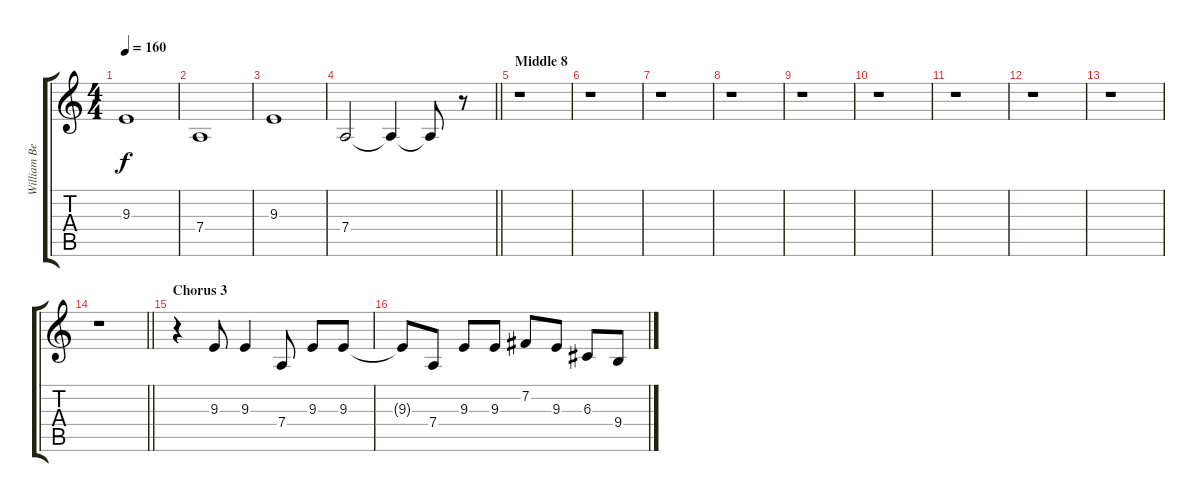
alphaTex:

\track ("William Beckett (Lead Vocals)" "William Be") {instrument clarinet}
\staff {score tabs}
\tuning (E4 B3 G3 D3 A2 E2) {hide}
\ts (4 4)
\tempo 160
\clef g2
\ks c
9.3.1{dy f} |
7.4.1 |
9.3.1 |
\barLineRight lightlight
7.4.2 7.4{t}.4 7.4{t}.8 r.8 |
\section ("" "Middle 8")
r.1 |
r.1 |
r.1 |
r.1 |
r.1 |
r.1 |
r.1 |
r.1 |
r.1 |
\barLineRight lightlight
r.1 |
\section ("" "Chorus 3")
r.4{volume 13} 9.3.8 9.3.4 7.4.8 9.3.8 9.3.8 |
9.3{t}.8 7.4.8 9.3.8 9.3.8 7.2.8 9.3.8 6.3.8 9.4.8
